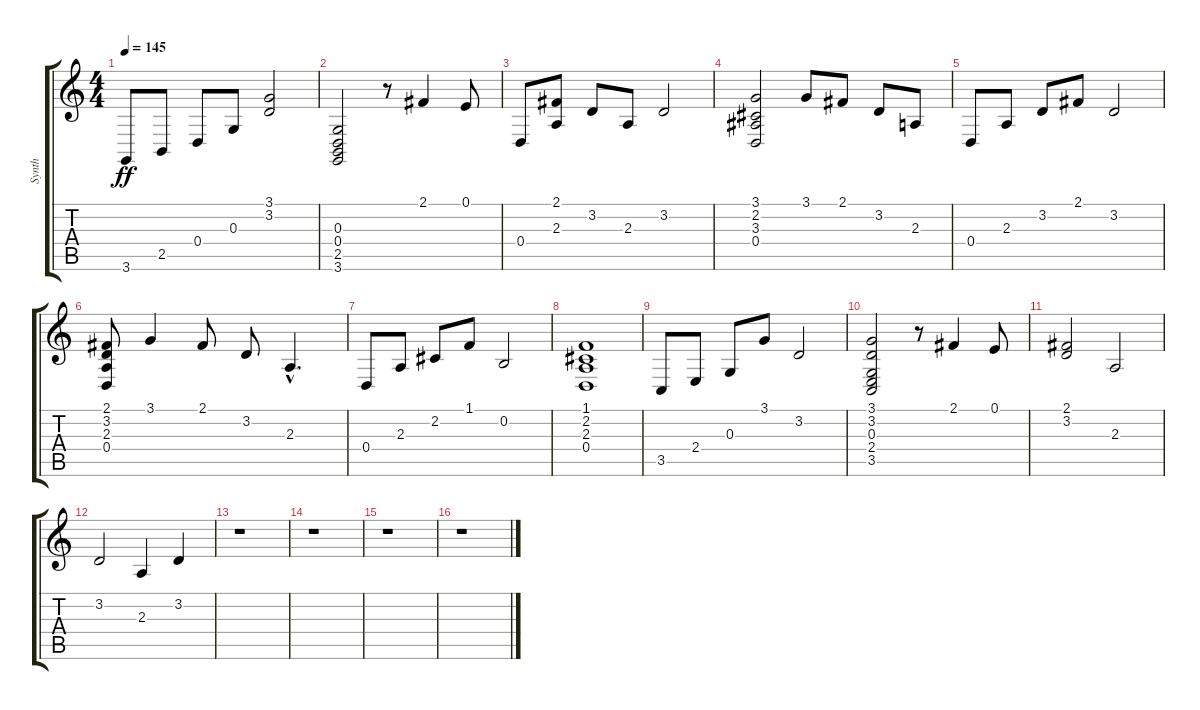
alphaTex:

\track ("Synth" "Synth") {instrument synthvoice}
\staff {score tabs}
\tuning (E4 B3 G3 D3 A2 E2) {hide}
\ts (4 4)
\tempo 145
\clef g2
\ks c
3.6.8{dy ff} 2.5.8 0.4.8 0.3.8 (3.1 3.2).2 |
(0.3 0.4 2.5 3.6).2 r.8 2.1.4 0.1.8 |
0.4.8 (2.1 2.3).8 3.2.8 2.3.8 3.2.2 |
(3.1 2.2 3.3 0.4).2 3.1.8 2.1.8 3.2.8 2.3.8 |
0.4.8 2.3.8 3.2.8 2.1.8 3.2.2 |
(2.1 3.2 2.3 0.4).8 3.1.4 2.1.8 3.2.8 2.3{hac}.4{d} |
0.4.8 2.3.8 2.2.8 1.1.8 0.2.2 |
(1.1 2.2 2.3 0.4).1 |
3.5.8 2.4.8 0.3.8 3.1.8 3.2.2 |
(3.1 3.2 0.3 2.4 3.5).2 r.8 2.1.4 0.1.8 |
(2.1 3.2).2 2.3.2 |
3.2.2 2.3.4 3.2.4 |
r.1 |
r.1 |
r.1 |
r.1
